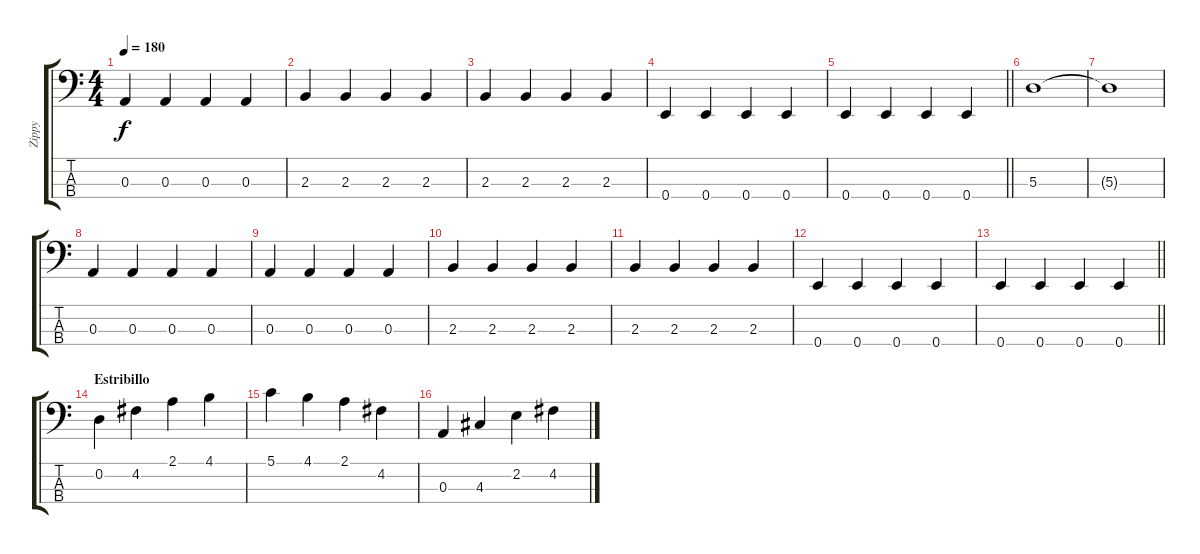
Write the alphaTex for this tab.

\track ("Zippy" "Zippy") {instrument electricbassfinger}
\staff {score tabs}
\tuning (G2 D2 A1 E1) {hide}
\ts (4 4)
\tempo 180
\clef f4
\ks c
0.3.4{dy f} 0.3.4 0.3.4 0.3.4 |
2.3.4 2.3.4 2.3.4 2.3.4 |
2.3.4 2.3.4 2.3.4 2.3.4 |
0.4.4 0.4.4 0.4.4 0.4.4 |
\barLineRight lightlight
0.4.4 0.4.4 0.4.4 0.4.4 |
5.3.1 |
5.3{t}.1 |
0.3.4 0.3.4 0.3.4 0.3.4 |
0.3.4 0.3.4 0.3.4 0.3.4 |
2.3.4 2.3.4 2.3.4 2.3.4 |
2.3.4 2.3.4 2.3.4 2.3.4 |
0.4.4 0.4.4 0.4.4 0.4.4 |
\barLineRight lightlight
0.4.4 0.4.4 0.4.4 0.4.4 |
\section ("" "Estribillo")
0.2.4 4.2.4 2.1.4 4.1.4 |
5.1.4 4.1.4 2.1.4 4.2.4 |
0.3.4 4.3.4 2.2.4 4.2.4
